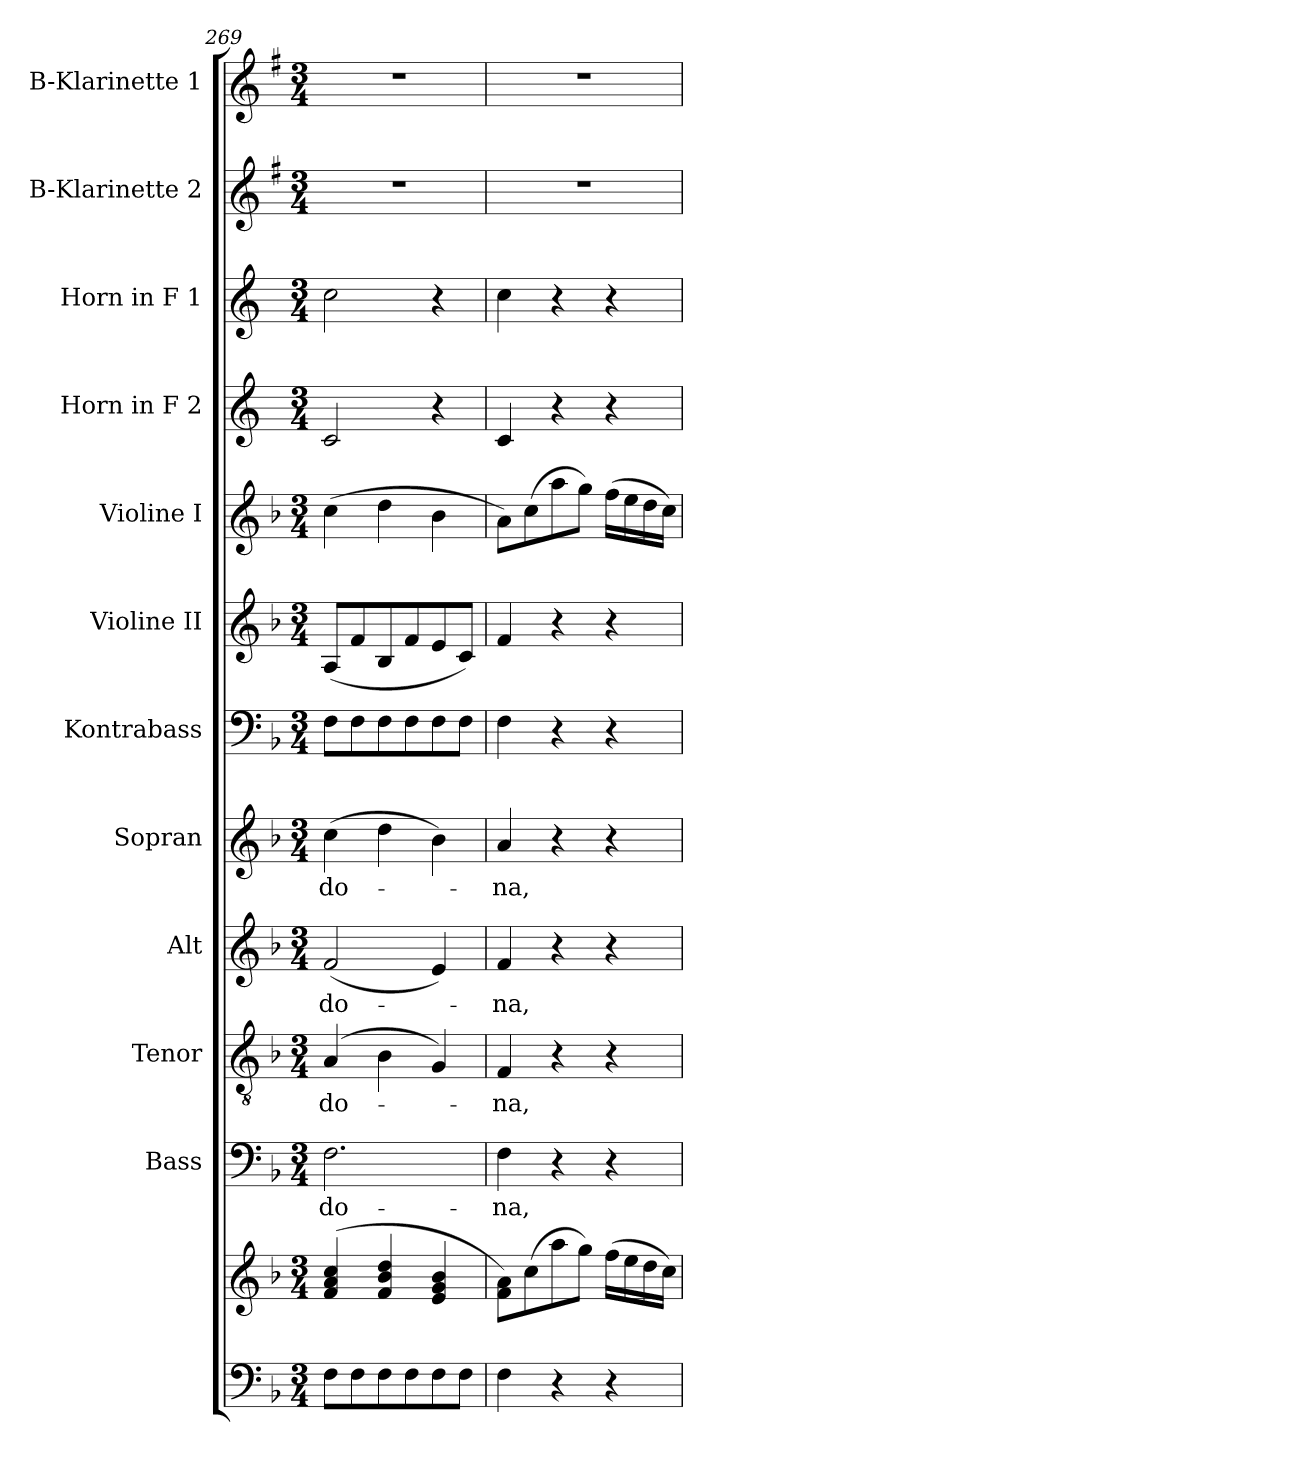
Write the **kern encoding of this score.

**kern	**kern	**kern	**text	**kern	**text	**kern	**text	**kern	**text	**kern	**kern	**kern	**kern	**kern	**kern	**kern
*part12	*part12	*part11	*part11	*part10	*part10	*part9	*part9	*part8	*part8	*part7	*part6	*part5	*part4	*part3	*part2	*part1
*staff13	*staff12	*staff11	*staff11	*staff10	*staff10	*staff9	*staff9	*staff8	*staff8	*staff7	*staff6	*staff5	*staff4	*staff3	*staff2	*staff1
*	*	*I"Bass	*	*I"Tenor	*	*I"Alt	*	*I"Sopran	*	*I"Kontrabass	*I"Violine II	*I"Violine I	*I"Horn in F 2	*I"Horn in F 1	*I"B-Klarinette 2	*I"B-Klarinette 1
*	*	*I'B.	*	*I'T.	*	*I'A.	*	*I'S.	*	*I'Kb.	*I'Vl. II	*I'Vl. I	*	*	*I'B Kl. 2	*I'B Kl. 1
!!LO:PB:g=z
*clefF4	*clefG2	*clefF4	*	*clefGv2	*	*clefG2	*	*clefG2	*	*clefF4	*clefG2	*clefG2	*clefG2	*clefG2	*clefG2	*clefG2
*	*	*	*	*	*	*	*	*	*	*ITrd7c12	*	*	*ITrd4c7	*ITrd4c7	*ITrd1c2	*ITrd1c2
*k[b-]	*k[b-]	*k[b-]	*	*k[b-]	*	*k[b-]	*	*k[b-]	*	*k[b-]	*k[b-]	*k[b-]	*k[b-]	*k[b-]	*k[b-]	*k[b-]
*F:	*F:	*F:	*	*F:	*	*F:	*	*F:	*	*F:	*F:	*F:	*F:	*F:	*F:	*F:
*M3/4	*M3/4	*M3/4	*	*M3/4	*	*M3/4	*	*M3/4	*	*M3/4	*M3/4	*M3/4	*M3/4	*M3/4	*M3/4	*M3/4
=269	=269	=269	=269	=269	=269	=269	=269	=269	=269	=269	=269	=269	=269	=269	=269	=269
!	!	!	!LO:LY:b	!	!LO:LY:b	!	!LO:LY:b	!	!LO:LY:b	!	!	!	!	!	!	!
8F\L	(4f/ 4a/ 4cc/	2.F\	do-	(4A/	do-	(<2f/	do-	(>4cc\	do-	8FF\L	(<8A/L	(>4cc\	2F/	2f\	2.r	2.r
8F\	.	.	.	.	.	.	.	.	.	8FF\	8f/	.	.	.	.	.
8F\	4f/ 4b-/ 4dd/	.	.	4B-\	.	.	.	4dd\	.	8FF\	8B-/	4dd\	.	.	.	.
8F\	.	.	.	.	.	.	.	.	.	8FF\	8f/	.	.	.	.	.
8F\	4e/ 4g/ 4b-/	.	.	4G/)	.	4e/)	.	4b-\)	.	8FF\	8e/	4b-\	4r	4r	.	.
8F\J	.	.	.	.	.	.	.	.	.	8FF\J	8c/J)	.	.	.	.	.
=270	=270	=270	=270	=270	=270	=270	=270	=270	=270	=270	=270	=270	=270	=270	=270	=270
!	!	!	!LO:LY:b	!	!LO:LY:b	!	!LO:LY:b	!	!LO:LY:b	!	!	!	!	!	!	!
4F\	8f\ 8a\L)	4F\	-na,	4F/	-na,	4f/	-na,	4a/	-na,	4FF\	4f/	8a\L)	4F/	4f\	2.r	2.r
.	(>8cc\	.	.	.	.	.	.	.	.	.	.	(>8cc\	.	.	.	.
4r	8aa\	4r	.	4r	.	4r	.	4r	.	4r	4r	8aa\	4r	4r	.	.
.	8gg\J)	.	.	.	.	.	.	.	.	.	.	8gg\J)	.	.	.	.
4r	(>16ff\LL	4r	.	4r	.	4r	.	4r	.	4r	4r	(>16ff\LL	4r	4r	.	.
.	16ee\	.	.	.	.	.	.	.	.	.	.	16ee\	.	.	.	.
.	16dd\	.	.	.	.	.	.	.	.	.	.	16dd\	.	.	.	.
.	16cc\JJ)	.	.	.	.	.	.	.	.	.	.	16cc\JJ)	.	.	.	.
=	=	=	=	=	=	=	=	=	=	=	=	=	=	=	=	=
*-	*-	*-	*-	*-	*-	*-	*-	*-	*-	*-	*-	*-	*-	*-	*-	*-
